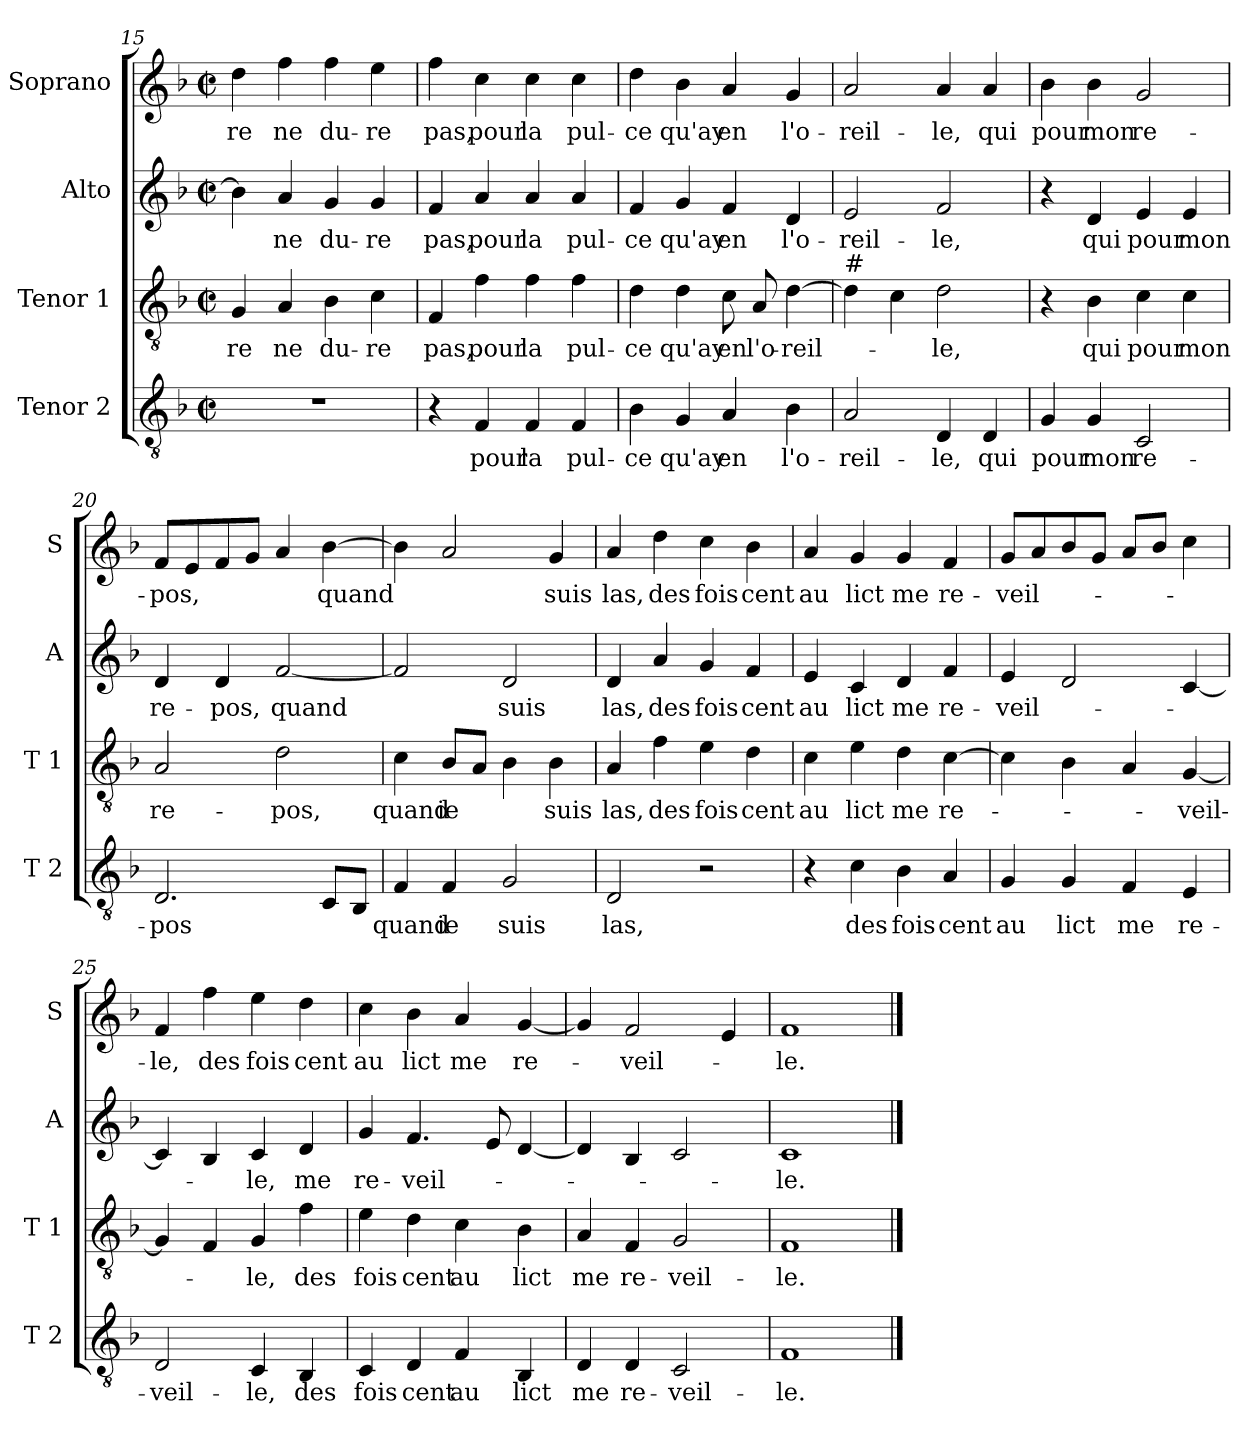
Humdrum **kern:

**kern	**text	**kern	**text	**kern	**text	**kern	**text
*part4	*part4	*part3	*part3	*part2	*part2	*part1	*part1
*staff4	*staff4	*staff3	*staff3	*staff2	*staff2	*staff1	*staff1
*I"Tenor 2	*	*I"Tenor 1	*	*I"Alto	*	*I"Soprano	*
*I'T 2	*	*I'T 1	*	*I'A	*	*I'S	*
!!LO:LB:g=z
*clefGv2	*	*clefGv2	*	*clefG2	*	*clefG2	*
*k[b-]	*	*k[b-]	*	*k[b-]	*	*k[b-]	*
*F:	*	*F:	*	*F:	*	*F:	*
*M2/2	*	*M2/2	*	*M2/2	*	*M2/2	*
*met(c|)	*	*met(c|)	*	*met(c|)	*	*met(c|)	*
=15	=15	=15	=15	=15	=15	=15	=15
!	!	!	!LO:LY:b	!	!	!	!LO:LY:b
1r	.	4G/	-re	4b-\]	.	4dd\	-re
!	!	!	!LO:LY:b	!	!LO:LY:b	!	!LO:LY:b
.	.	4A/	ne	4a/	ne	4ff\	ne
!	!	!	!LO:LY:b	!	!LO:LY:b	!	!LO:LY:b
.	.	4B-\	du-	4g/	du-	4ff\	du-
!	!	!	!LO:LY:b	!	!LO:LY:b	!	!LO:LY:b
.	.	4c\	-re	4g/	-re	4ee\	-re
=16	=16	=16	=16	=16	=16	=16	=16
!	!	!	!LO:LY:b	!	!LO:LY:b	!	!LO:LY:b
4r	.	4F/	pas,	4f/	pas,	4ff\	pas,
!	!LO:LY:b	!	!LO:LY:b	!	!LO:LY:b	!	!LO:LY:b
4F/	pour	4f\	pour	4a/	pour	4cc\	pour
!	!LO:LY:b	!	!LO:LY:b	!	!LO:LY:b	!	!LO:LY:b
4F/	la	4f\	la	4a/	la	4cc\	la
!	!LO:LY:b	!	!LO:LY:b	!	!LO:LY:b	!	!LO:LY:b
4F/	pul-	4f\	pul-	4a/	pul-	4cc\	pul-
=17	=17	=17	=17	=17	=17	=17	=17
!	!LO:LY:b	!	!LO:LY:b	!	!LO:LY:b	!	!LO:LY:b
4B-\	-ce	4d\	-ce	4f/	-ce	4dd\	-ce
!	!LO:LY:b	!	!LO:LY:b	!	!LO:LY:b	!	!LO:LY:b
4G/	qu'ay	4d\	qu'ay	4g/	qu'ay	4b-\	qu'ay
!	!LO:LY:b	!	!LO:LY:b	!	!LO:LY:b	!	!LO:LY:b
4A/	en	8c\	en	4f/	en	4a/	en
!	!	!	!LO:LY:b	!	!	!	!
.	.	8A/	l'o-	.	.	.	.
!	!LO:LY:b	!	!LO:LY:b	!	!LO:LY:b	!	!LO:LY:b
4B-\	l'o-	[4d\	-reil-	4d/	l'o-	4g/	l'o-
=18	=18	=18	=18	=18	=18	=18	=18
!	!	!LO:TX:a:t=#	!	!	!	!	!
!	!LO:LY:b	!	!	!	!LO:LY:b	!	!LO:LY:b
2A/	-reil-	4d\]	.	2e/	-reil-	2a/	-reil-
.	.	4c\	.	.	.	.	.
!	!LO:LY:b	!	!LO:LY:b	!	!LO:LY:b	!	!LO:LY:b
4D/	-le,	2d\	-le,	2f/	-le,	4a/	-le,
!	!LO:LY:b	!	!	!	!	!	!LO:LY:b
4D/	qui	.	.	.	.	4a/	qui
=19	=19	=19	=19	=19	=19	=19	=19
!	!LO:LY:b	!	!	!	!	!	!LO:LY:b
4G/	pour	4r	.	4r	.	4b-\	pour
!	!LO:LY:b	!	!LO:LY:b	!	!LO:LY:b	!	!LO:LY:b
4G/	mon	4B-\	qui	4d/	qui	4b-\	mon
!	!LO:LY:b	!	!LO:LY:b	!	!LO:LY:b	!	!LO:LY:b
2C/	re-	4c\	pour	4e/	pour	2g/	re-
!	!	!	!LO:LY:b	!	!LO:LY:b	!	!
.	.	4c\	mon	4e/	mon	.	.
!!LO:LB:g=z
=20	=20	=20	=20	=20	=20	=20	=20
!	!LO:LY:b	!	!LO:LY:b	!	!LO:LY:b	!	!LO:LY:b
2.D/	-pos	2A/	re-	4d/	re-	8f/L	-pos,
.	.	.	.	.	.	8e/	.
!	!	!	!	!	!LO:LY:b	!	!
.	.	.	.	4d/	-pos,	8f/	.
.	.	.	.	.	.	8g/J	.
!	!	!	!LO:LY:b	!	!LO:LY:b	!	!
.	.	2d\	-pos,	[2f/	quand	4a/	.
!	!	!	!	!	!	!	!LO:LY:b
8C/L	.	.	.	.	.	[4b-\	quand
8BB-/J	.	.	.	.	.	.	.
=21	=21	=21	=21	=21	=21	=21	=21
!	!LO:LY:b	!	!LO:LY:b	!	!	!	!
4F/	quand	4c\	quand	2f/]	.	4b-\]	.
!	!LO:LY:b	!	!LO:LY:b	!	!	!	!
4F/	ie	8B-/L	ie	.	.	2a/	.
.	.	8A/J	.	.	.	.	.
!	!LO:LY:b	!	!	!	!LO:LY:b	!	!
2G/	suis	4B-\	.	2d/	suis	.	.
!	!	!	!LO:LY:b	!	!	!	!LO:LY:b
.	.	4B-\	suis	.	.	4g/	suis
=22	=22	=22	=22	=22	=22	=22	=22
!	!LO:LY:b	!	!LO:LY:b	!	!LO:LY:b	!	!LO:LY:b
2D/	las,	4A/	las,	4d/	las,	4a/	las,
!	!	!	!LO:LY:b	!	!LO:LY:b	!	!LO:LY:b
.	.	4f\	des	4a/	des	4dd\	des
!	!	!	!LO:LY:b	!	!LO:LY:b	!	!LO:LY:b
2r	.	4e\	fois	4g/	fois	4cc\	fois
!	!	!	!LO:LY:b	!	!LO:LY:b	!	!LO:LY:b
.	.	4d\	cent	4f/	cent	4b-\	cent
=23	=23	=23	=23	=23	=23	=23	=23
!	!	!	!LO:LY:b	!	!LO:LY:b	!	!LO:LY:b
4r	.	4c\	au	4e/	au	4a/	au
!	!LO:LY:b	!	!LO:LY:b	!	!LO:LY:b	!	!LO:LY:b
4c\	des	4e\	lict	4c/	lict	4g/	lict
!	!LO:LY:b	!	!LO:LY:b	!	!LO:LY:b	!	!LO:LY:b
4B-\	fois	4d\	me	4d/	me	4g/	me
!	!LO:LY:b	!	!LO:LY:b	!	!LO:LY:b	!	!LO:LY:b
4A/	cent	[4c\	re-	4f/	re-	4f/	re-
=24	=24	=24	=24	=24	=24	=24	=24
!	!LO:LY:b	!	!	!	!LO:LY:b	!	!LO:LY:b
4G/	au	4c\]	.	4e/	-veil-	8g/L	-veil-
.	.	.	.	.	.	8a/	.
!	!LO:LY:b	!	!	!	!	!	!
4G/	lict	4B-\	.	2d/	.	8b-/	.
.	.	.	.	.	.	8g/J	.
!	!LO:LY:b	!	!	!	!	!	!
4F/	me	4A/	.	.	.	8a/L	.
.	.	.	.	.	.	8b-/J	.
!	!LO:LY:b	!	!LO:LY:b	!	!	!	!
4E/	re-	[4G/	-veil-	[4c/	.	4cc\	.
!!LO:PB:g=z
=25	=25	=25	=25	=25	=25	=25	=25
!	!LO:LY:b	!	!	!	!	!	!LO:LY:b
2D/	-veil-	4G/]	.	4c/]	.	4f/	-le,
!	!	!	!	!	!	!	!LO:LY:b
.	.	4F/	.	4B-/	.	4ff\	des
!	!LO:LY:b	!	!LO:LY:b	!	!LO:LY:b	!	!LO:LY:b
4C/	-le,	4G/	-le,	4c/	-le,	4ee\	fois
!	!LO:LY:b	!	!LO:LY:b	!	!LO:LY:b	!	!LO:LY:b
4BB-/	des	4f\	des	4d/	me	4dd\	cent
=26	=26	=26	=26	=26	=26	=26	=26
!	!LO:LY:b	!	!LO:LY:b	!	!LO:LY:b	!	!LO:LY:b
4C/	fois	4e\	fois	4g/	re-	4cc\	au
!	!LO:LY:b	!	!LO:LY:b	!	!LO:LY:b	!	!LO:LY:b
4D/	cent	4d\	cent	4.f/	-veil-	4b-\	lict
!	!LO:LY:b	!	!LO:LY:b	!	!	!	!LO:LY:b
4F/	au	4c\	au	.	.	4a/	me
.	.	.	.	8e/	.	.	.
!	!LO:LY:b	!	!LO:LY:b	!	!	!	!LO:LY:b
4BB-/	lict	4B-\	lict	[4d/	.	[4g/	re-
=27	=27	=27	=27	=27	=27	=27	=27
!	!LO:LY:b	!	!LO:LY:b	!	!	!	!
4D/	me	4A/	me	4d/]	.	4g/]	.
!	!LO:LY:b	!	!LO:LY:b	!	!	!	!LO:LY:b
4D/	re-	4F/	re-	4B-/	.	2f/	-veil-
!	!LO:LY:b	!	!LO:LY:b	!	!	!	!
2C/	-veil-	2G/	-veil-	2c/	.	.	.
.	.	.	.	.	.	4e/	.
=28	=28	=28	=28	=28	=28	=28	=28
!	!LO:LY:b	!	!LO:LY:b	!	!LO:LY:b	!	!LO:LY:b
1F	-le.	1F	-le.	1c	-le.	1f	-le.
==	==	==	==	==	==	==	==
*-	*-	*-	*-	*-	*-	*-	*-
